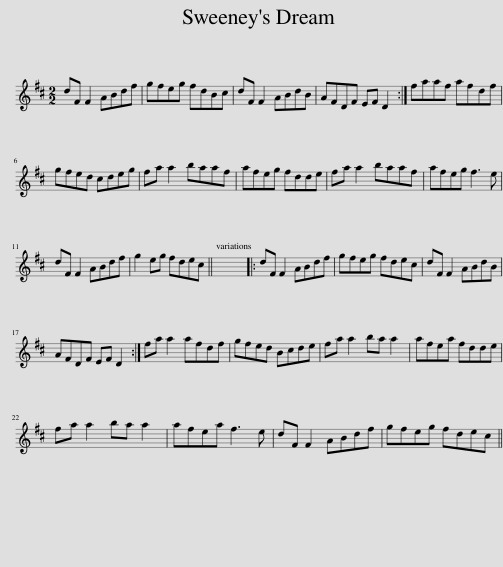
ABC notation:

X:1
L:1/8
M:2/2
I:linebreak $
K:D
V:1 treble
V:1
 dF F2 ABdf | gfeg fdBc | dF F2 ABdB | AFDF EF D2 :| faaf afdf |$ %5
 gfed cdeg | fa a2 baaf | afeg fdde | fa a2 baaf | afeg f3 e |$ %10
 dF F2 ABdf | g2 eg fdec || x8 |: dF F2 ABdf | gfeg fdec | %15
 dF F2 ABdB |$ AFDF EF D2 :| fa a2 afdf | gfed Bcde | fa a2 ba a2 | %20
 afea fdde |$ fa a2 ba a2 | afea f3 e | dF F2 ABdf | gfeg fdec || %25
